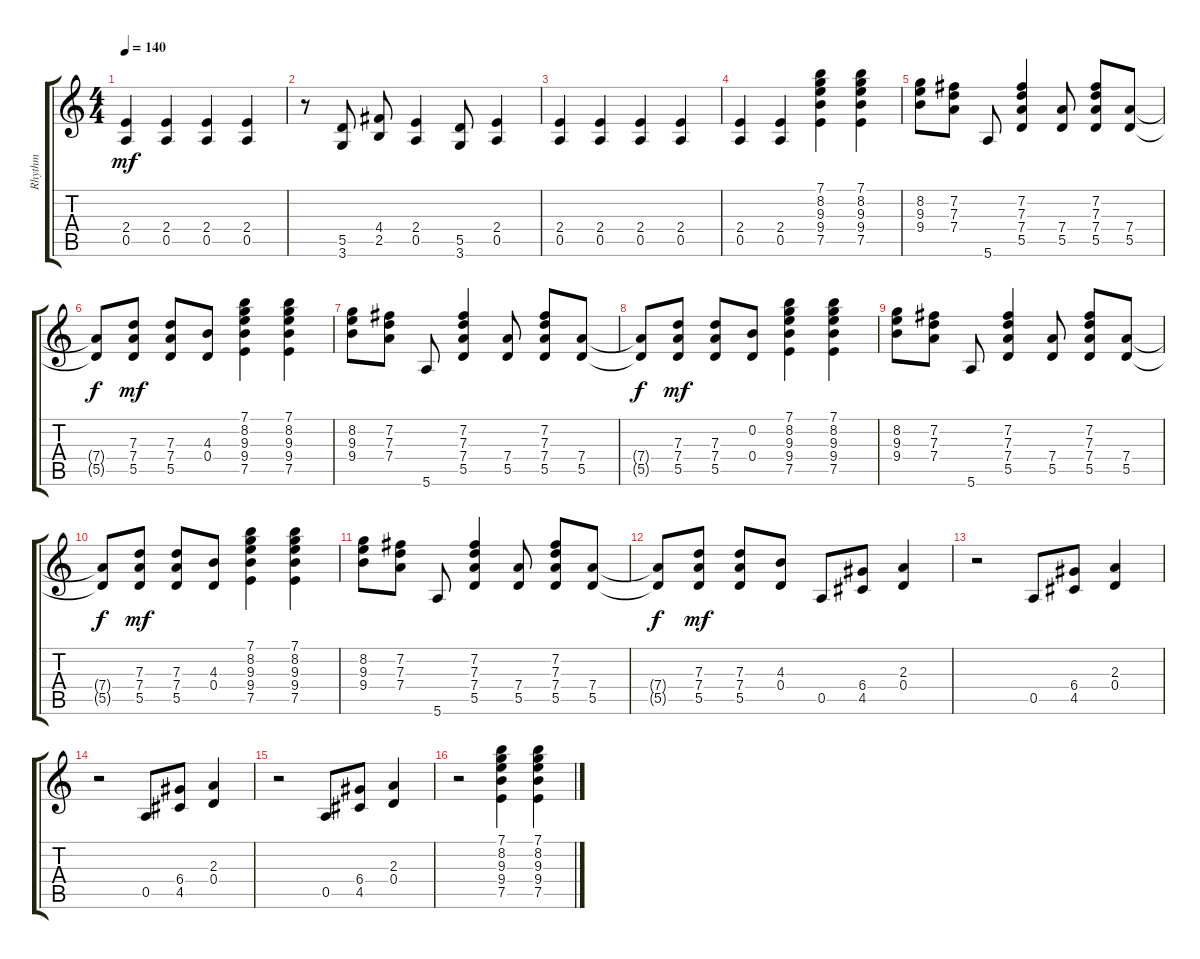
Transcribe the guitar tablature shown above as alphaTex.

\track ("Rhythm" "Rhythm") {instrument overdrivenguitar}
\staff {score tabs}
\tuning (E4 B3 G3 D3 A2 E2) {hide}
\ts (4 4)
\tempo 140
\clef g2
\ks c
(2.4 0.5).4{dy mf} (2.4 0.5).4 (2.4 0.5).4 (2.4 0.5).4 |
r.8 (5.5 3.6).8 (4.4 2.5).8 (2.4 0.5).4 (5.5 3.6).8 (2.4 0.5).4 |
(2.4 0.5).4 (2.4 0.5).4 (2.4 0.5).4 (2.4 0.5).4 |
(2.4 0.5).4 (2.4 0.5).4 (7.1 8.2 9.3 9.4 7.5).4 (7.1 8.2 9.3 9.4 7.5).4 |
(8.2 9.3 9.4).8 (7.2 7.3 7.4).8 5.6.8 (7.2 7.3 7.4 5.5).4 (7.4 5.5).8 (7.2 7.3 7.4 5.5).8 (7.4 5.5).8 |
(7.4{t} 5.5{t}).8{dy f} (7.3 7.4 5.5).8{dy mf} (7.3 7.4 5.5).8 (4.3 0.4).8 (7.1 8.2 9.3 9.4 7.5).4 (7.1 8.2 9.3 9.4 7.5).4 |
(8.2 9.3 9.4).8 (7.2 7.3 7.4).8 5.6.8 (7.2 7.3 7.4 5.5).4 (7.4 5.5).8 (7.2 7.3 7.4 5.5).8 (7.4 5.5).8 |
(7.4{t} 5.5{t}).8{dy f} (7.3 7.4 5.5).8{dy mf} (7.3 7.4 5.5).8 (0.2 0.4).8 (7.1 8.2 9.3 9.4 7.5).4 (7.1 8.2 9.3 9.4 7.5).4 |
(8.2 9.3 9.4).8 (7.2 7.3 7.4).8 5.6.8 (7.2 7.3 7.4 5.5).4 (7.4 5.5).8 (7.2 7.3 7.4 5.5).8 (7.4 5.5).8 |
(7.4{t} 5.5{t}).8{dy f} (7.3 7.4 5.5).8{dy mf} (7.3 7.4 5.5).8 (4.3 0.4).8 (7.1 8.2 9.3 9.4 7.5).4 (7.1 8.2 9.3 9.4 7.5).4 |
(8.2 9.3 9.4).8 (7.2 7.3 7.4).8 5.6.8 (7.2 7.3 7.4 5.5).4 (7.4 5.5).8 (7.2 7.3 7.4 5.5).8 (7.4 5.5).8 |
(7.4{t} 5.5{t}).8{dy f} (7.3 7.4 5.5).8{dy mf} (7.3 7.4 5.5).8 (4.3 0.4).8 0.5.8 (6.4 4.5).8 (2.3 0.4).4 |
r.2 0.5.8 (6.4 4.5).8 (2.3 0.4).4 |
r.2 0.5.8 (6.4 4.5).8 (2.3 0.4).4 |
r.2 0.5.8 (6.4 4.5).8 (2.3 0.4).4 |
r.2 (7.1 8.2 9.3 9.4 7.5).4 (7.1 8.2 9.3 9.4 7.5).4
